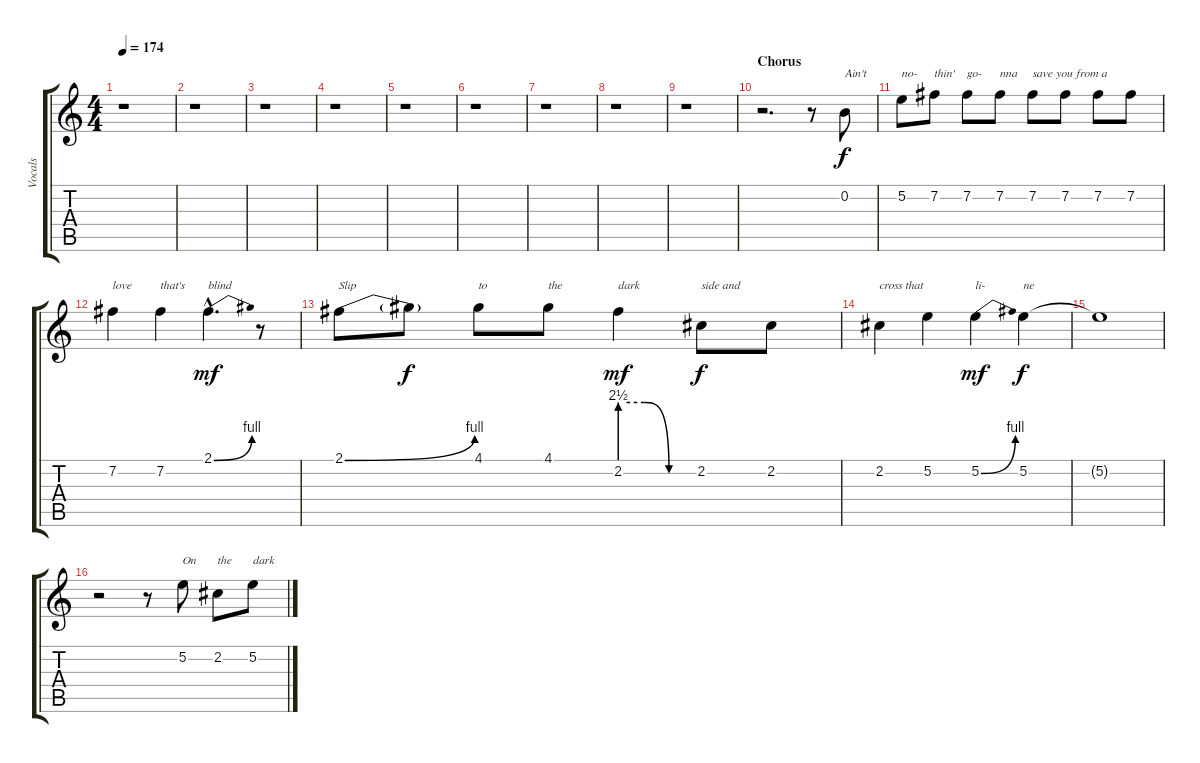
\track ("Vocals" "Vocals") {instrument fretlessbass}
\staff {score tabs}
\tuning (E4 B3 G3 D3 A2 E2) {hide}
\ts (4 4)
\tempo 174
\clef g2
\ks c
r.1{dy f} |
r.1 |
r.1 |
r.1 |
r.1 |
r.1 |
r.1 |
r.1 |
r.1 |
\section ("" "Chorus")
r.2{d} r.8 0.2.8{txt "Ain't"} |
5.2.8{txt "no-"} 7.2.8{txt "thin'"} 7.2.8{txt "go-"} 7.2.8{txt "nna"} 7.2.8{txt "save you from a"} 7.2.8 7.2.8 7.2.8 |
7.2.4{txt "love"} 7.2.4{txt "that's"} 2.1{be (bend 0 0 60 4) hac}.4{d txt "blind" dy mf} r.8 |
2.1{be (bend 0 0 60 4)}.8{txt "Slip"} 2.1{t}.8{dy f} 4.1.8{txt "to"} 4.1.8{txt "the"} 2.2{be (custom 0 10 20 10 40 0 60 0)}.4{txt "dark" dy mf} 2.2.8{txt "side and" dy f} 2.2.8 |
2.2.4{txt "cross that"} 5.2.4 5.2{be (bend 0 0 60 4)}.4{txt "li-" dy mf} 5.2.4{txt "ne" dy f} |
5.2{t}.1 |
r.2 r.8 5.2.8{txt "On"} 2.2.8{txt "the"} 5.2.8{txt "dark"}
